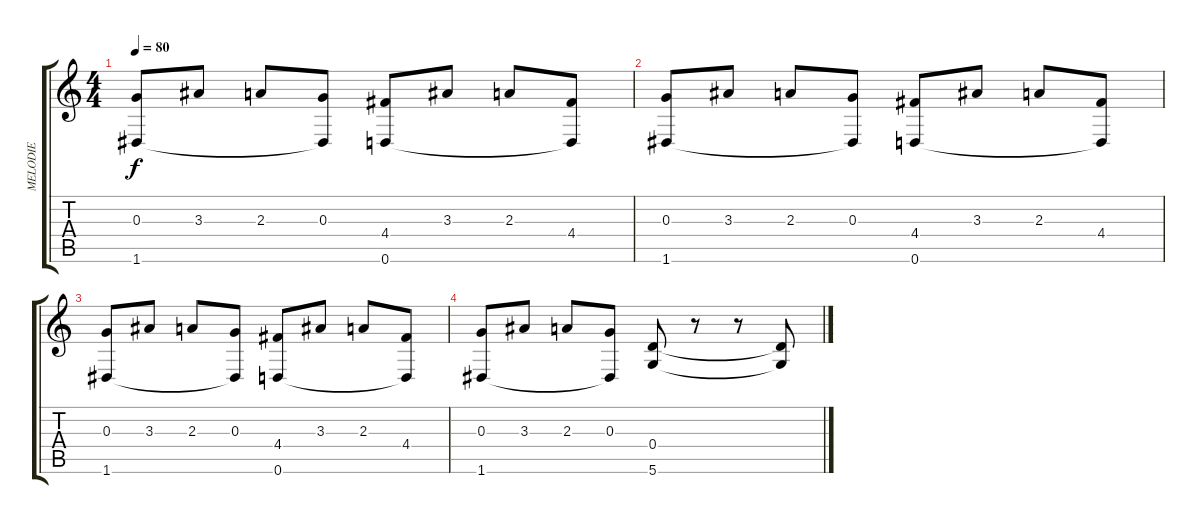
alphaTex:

\track ("MELODIE" "MELODIE") {instrument acousticguitarsteel}
\staff {score tabs}
\tuning (E4 B3 G3 D3 A2 D2) {hide}
\ts (4 4)
\tempo 80
\clef g2
\ks c
(0.3 1.6).8{dy f} 3.3.8 2.3.8 (0.3 1.6{t}).8 (4.4 0.6).8 3.3.8 2.3.8 (4.4 0.6{t}).8 |
(0.3 1.6).8 3.3.8 2.3.8 (0.3 1.6{t}).8 (4.4 0.6).8 3.3.8 2.3.8 (4.4 0.6{t}).8 |
(0.3 1.6).8 3.3.8 2.3.8 (0.3 1.6{t}).8 (4.4 0.6).8 3.3.8 2.3.8 (4.4 0.6{t}).8 |
(0.3 1.6).8 3.3.8 2.3.8 (0.3 1.6{t}).8 (0.4 5.6).8 r.8 r.8 (0.4{t} 5.6{t}).8
